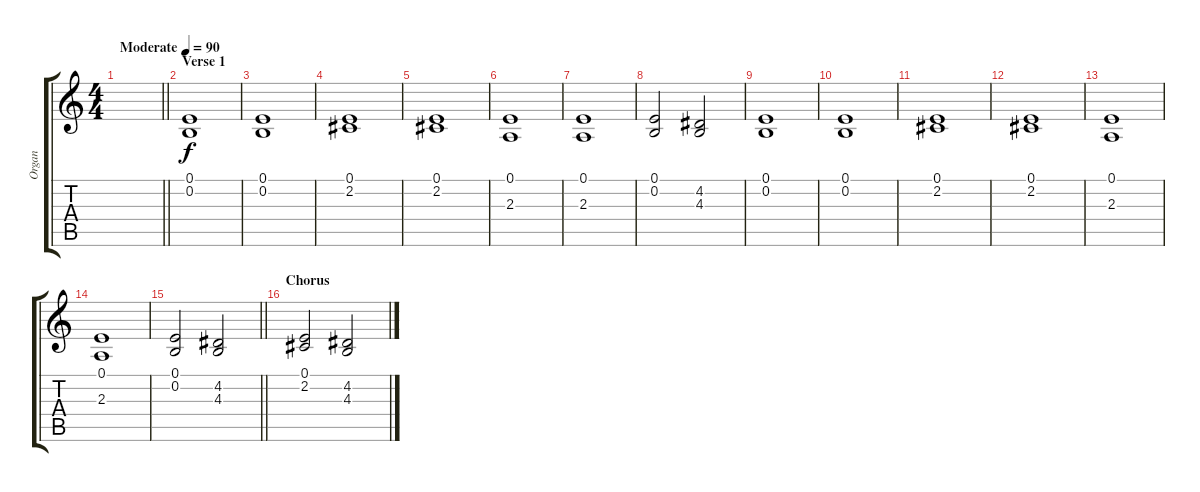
\track ("Organ" "Organ") {instrument percussiveorgan}
\staff {score tabs}
\tuning (E4 B3 G3 D3 A2 E2) {hide}
\ts (4 4)
\tempo (90 "Moderate")
\clef g2
\barLineRight lightlight
\ks c
|
\section ("" "Verse 1")
(0.1 0.2).1 |
(0.1 0.2).1 |
(0.1 2.2).1 |
(0.1 2.2).1 |
(0.1 2.3).1 |
(0.1 2.3).1 |
(0.1 0.2).2 (4.2 4.3).2 |
(0.1 0.2).1 |
(0.1 0.2).1 |
(0.1 2.2).1 |
(0.1 2.2).1 |
(0.1 2.3).1 |
(0.1 2.3).1 |
\barLineRight lightlight
(0.1 0.2).2 (4.2 4.3).2 |
\section ("" "Chorus")
(0.1 2.2).2 (4.2 4.3).2
